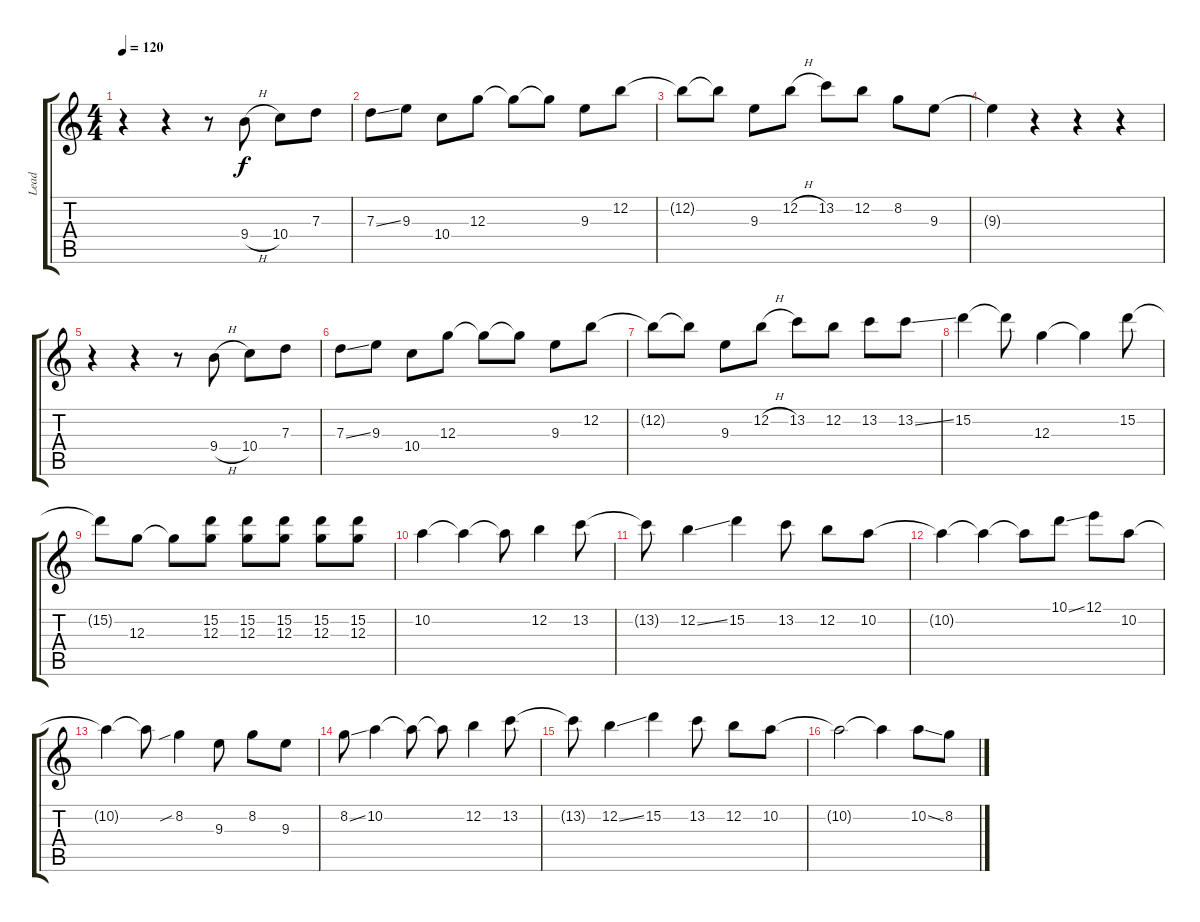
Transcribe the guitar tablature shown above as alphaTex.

\track ("Lead" "Lead") {instrument distortionguitar}
\staff {score tabs}
\tuning (E4 B3 G3 D3 A2 E2) {hide}
\ts (4 4)
\tempo 120
\clef g2
\ks c
r.4{dy f} r.4 r.8 9.4{h}.8 10.4.8 7.3.8 |
7.3{ss}.8 9.3.8 10.4.8 12.3.8 12.3{t}.8 12.3{t}.8 9.3.8 12.2.8 |
12.2{t}.8 12.2{t}.8 9.3.8 12.2{h}.8 13.2.8 12.2.8 8.2.8 9.3.8 |
9.3{t}.4 r.4 r.4 r.4 |
r.4 r.4 r.8 9.4{h}.8 10.4.8 7.3.8 |
7.3{ss}.8 9.3.8 10.4.8 12.3.8 12.3{t}.8 12.3{t}.8 9.3.8 12.2.8 |
12.2{t}.8 12.2{t}.8 9.3.8 12.2{h}.8 13.2.8 12.2.8 13.2.8 13.2{ss}.8 |
15.2.4 15.2{t}.8 12.3.4 12.3{t}.4 15.2.8 |
15.2{t}.8 12.3.8 12.3{t}.8 (15.2 12.3).8 (15.2 12.3).8 (15.2 12.3).8 (15.2 12.3).8 (15.2 12.3).8 |
10.2.4 10.2{t}.4 10.2{t}.8 12.2.4 13.2.8 |
13.2{t}.8 12.2{ss}.4 15.2.4 13.2.8 12.2.8 10.2.8 |
10.2{t}.4 10.2{t}.4 10.2{t}.8 10.1{ss}.8 12.1.8 10.2.8 |
10.2{t}.4 10.2{t}.8 8.2{sib}.4 9.3.8 8.2.8 9.3.8 |
8.2{ss}.8 10.2.4 10.2{t}.8 10.2{t}.8 12.2.4 13.2.8 |
13.2{t}.8 12.2{ss}.4 15.2.4 13.2.8 12.2.8 10.2.8 |
10.2{t}.2 10.2{t}.4 10.2{ss}.8 8.2.8
